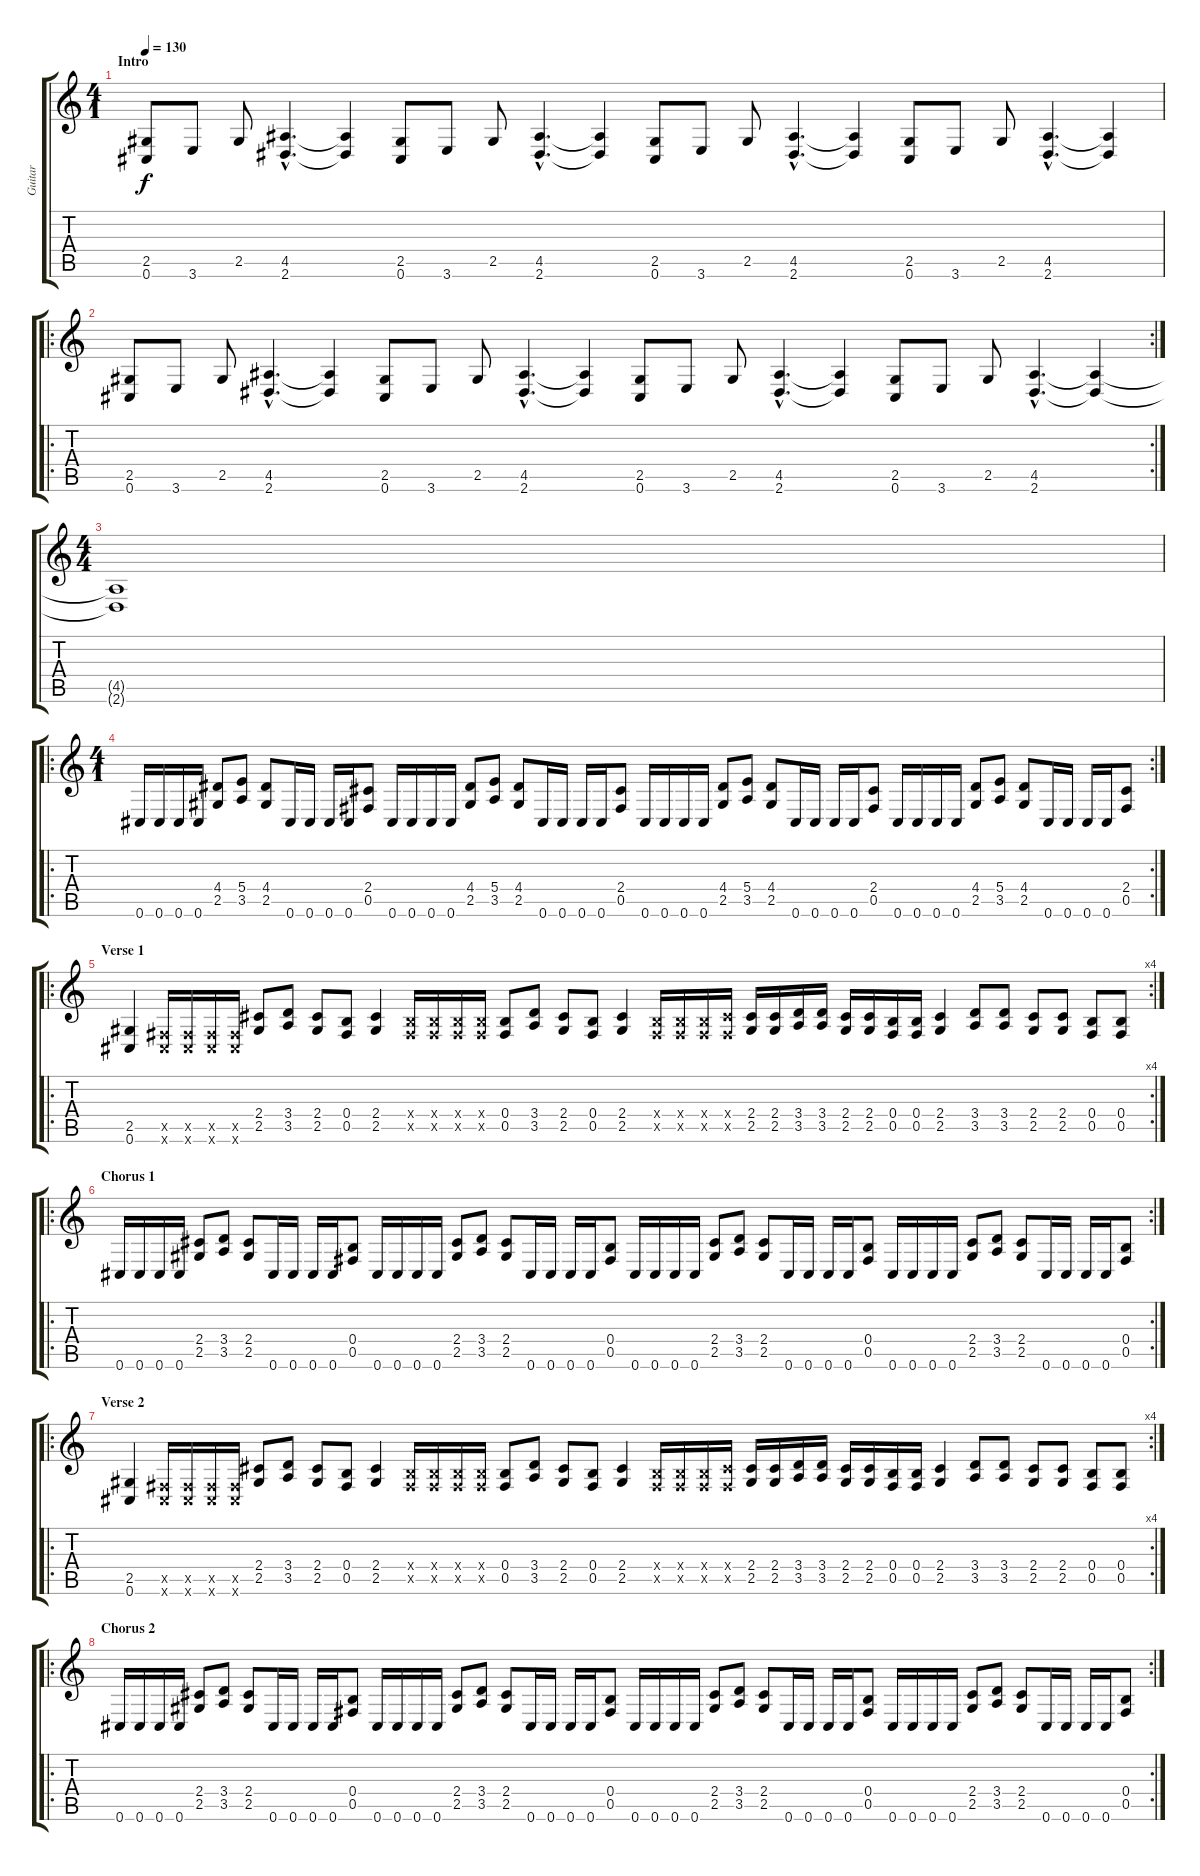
\track ("Guitar" "Guitar") {instrument distortionguitar}
\staff {score tabs}
\tuning (Db4 Ab3 E3 B2 Gb2 Db2) {hide}
\ts (4 1)
\section ("" "Intro")
\tempo 130
\clef g2
\ks c
(2.5 0.6).8{dy f instrument distortionguitar} 3.6.8 2.5.8 (4.5{hac} 2.6{hac}).4{d} (4.5{t} 2.6{t}).4 (2.5 0.6).8 3.6.8 2.5.8 (4.5{hac} 2.6{hac}).4{d} (4.5{t} 2.6{t}).4 (2.5 0.6).8 3.6.8 2.5.8 (4.5{hac} 2.6{hac}).4{d} (4.5{t} 2.6{t}).4 (2.5 0.6).8 3.6.8 2.5.8 (4.5{hac} 2.6{hac}).4{d} (4.5{t} 2.6{t}).4 |
\ro
\rc 2
(2.5 0.6).8 3.6.8 2.5.8 (4.5{hac} 2.6{hac}).4{d} (4.5{t} 2.6{t}).4 (2.5 0.6).8 3.6.8 2.5.8 (4.5{hac} 2.6{hac}).4{d} (4.5{t} 2.6{t}).4 (2.5 0.6).8 3.6.8 2.5.8 (4.5{hac} 2.6{hac}).4{d} (4.5{t} 2.6{t}).4 (2.5 0.6).8 3.6.8 2.5.8 (4.5{hac} 2.6{hac}).4{d} (4.5{t} 2.6{t}).4 |
\ts (4 4)
(4.5{t} 2.6{t}).1 |
\ro
\rc 2
\ts (4 1)
0.6.16 0.6.16 0.6.16 0.6.16 (4.4 2.5).8 (5.4 3.5).8 (4.4 2.5).8 0.6.16 0.6.16 0.6.16 0.6.16 (2.4 0.5).8 0.6.16 0.6.16 0.6.16 0.6.16 (4.4 2.5).8 (5.4 3.5).8 (4.4 2.5).8 0.6.16 0.6.16 0.6.16 0.6.16 (2.4 0.5).8 0.6.16 0.6.16 0.6.16 0.6.16 (4.4 2.5).8 (5.4 3.5).8 (4.4 2.5).8 0.6.16 0.6.16 0.6.16 0.6.16 (2.4 0.5).8 0.6.16 0.6.16 0.6.16 0.6.16 (4.4 2.5).8 (5.4 3.5).8 (4.4 2.5).8 0.6.16 0.6.16 0.6.16 0.6.16 (2.4 0.5).8 |
\ro
\rc 4
\section ("" "Verse 1")
(2.5 0.6).4 (0.5{x} 0.6{x}).16 (0.5{x} 0.6{x}).16 (0.5{x} 0.6{x}).16 (0.5{x} 0.6{x}).16 (2.4 2.5).8 (3.4 3.5).8 (2.4 2.5).8 (0.4 0.5).8 (2.4 2.5).4 (0.4{x} 0.5{x}).16 (0.4{x} 0.5{x}).16 (0.4{x} 0.5{x}).16 (0.4{x} 0.5{x}).16 (0.4 0.5).8 (3.4 3.5).8 (2.4 2.5).8 (0.4 0.5).8 (2.4 2.5).4 (0.4{x} 0.5{x}).16 (0.4{x} 0.5{x}).16 (0.4{x} 0.5{x}).16 (2.4{x} 0.5{x}).16 (2.4 2.5).16 (2.4 2.5).16 (3.4 3.5).16 (3.4 3.5).16 (2.4 2.5).16 (2.4 2.5).16 (0.4 0.5).16 (0.4 0.5).16 (2.4 2.5).4 (3.4 3.5).8 (3.4 3.5).8 (2.4 2.5).8 (2.4 2.5).8 (0.4 0.5).8 (0.4 0.5).8 |
\ro
\rc 2
\section ("" "Chorus 1")
0.6.16 0.6.16 0.6.16 0.6.16 (2.4 2.5).8 (3.4 3.5).8 (2.4 2.5).8 0.6.16 0.6.16 0.6.16 0.6.16 (0.4 0.5).8 0.6.16 0.6.16 0.6.16 0.6.16 (2.4 2.5).8 (3.4 3.5).8 (2.4 2.5).8 0.6.16 0.6.16 0.6.16 0.6.16 (0.4 0.5).8 0.6.16 0.6.16 0.6.16 0.6.16 (2.4 2.5).8 (3.4 3.5).8 (2.4 2.5).8 0.6.16 0.6.16 0.6.16 0.6.16 (0.4 0.5).8 0.6.16 0.6.16 0.6.16 0.6.16 (2.4 2.5).8 (3.4 3.5).8 (2.4 2.5).8 0.6.16 0.6.16 0.6.16 0.6.16 (0.4 0.5).8 |
\ro
\rc 4
\section ("" "Verse 2")
(2.5 0.6).4 (0.5{x} 0.6{x}).16 (0.5{x} 0.6{x}).16 (0.5{x} 0.6{x}).16 (0.5{x} 0.6{x}).16 (2.4 2.5).8 (3.4 3.5).8 (2.4 2.5).8 (0.4 0.5).8 (2.4 2.5).4 (0.4{x} 0.5{x}).16 (0.4{x} 0.5{x}).16 (0.4{x} 0.5{x}).16 (0.4{x} 0.5{x}).16 (0.4 0.5).8 (3.4 3.5).8 (2.4 2.5).8 (0.4 0.5).8 (2.4 2.5).4 (0.4{x} 0.5{x}).16 (0.4{x} 0.5{x}).16 (0.4{x} 0.5{x}).16 (2.4{x} 0.5{x}).16 (2.4 2.5).16 (2.4 2.5).16 (3.4 3.5).16 (3.4 3.5).16 (2.4 2.5).16 (2.4 2.5).16 (0.4 0.5).16 (0.4 0.5).16 (2.4 2.5).4 (3.4 3.5).8 (3.4 3.5).8 (2.4 2.5).8 (2.4 2.5).8 (0.4 0.5).8 (0.4 0.5).8 |
\ro
\rc 2
\section ("" "Chorus 2")
0.6.16 0.6.16 0.6.16 0.6.16 (2.4 2.5).8 (3.4 3.5).8 (2.4 2.5).8 0.6.16 0.6.16 0.6.16 0.6.16 (0.4 0.5).8 0.6.16 0.6.16 0.6.16 0.6.16 (2.4 2.5).8 (3.4 3.5).8 (2.4 2.5).8 0.6.16 0.6.16 0.6.16 0.6.16 (0.4 0.5).8 0.6.16 0.6.16 0.6.16 0.6.16 (2.4 2.5).8 (3.4 3.5).8 (2.4 2.5).8 0.6.16 0.6.16 0.6.16 0.6.16 (0.4 0.5).8 0.6.16 0.6.16 0.6.16 0.6.16 (2.4 2.5).8 (3.4 3.5).8 (2.4 2.5).8 0.6.16 0.6.16 0.6.16 0.6.16 (0.4 0.5).8
